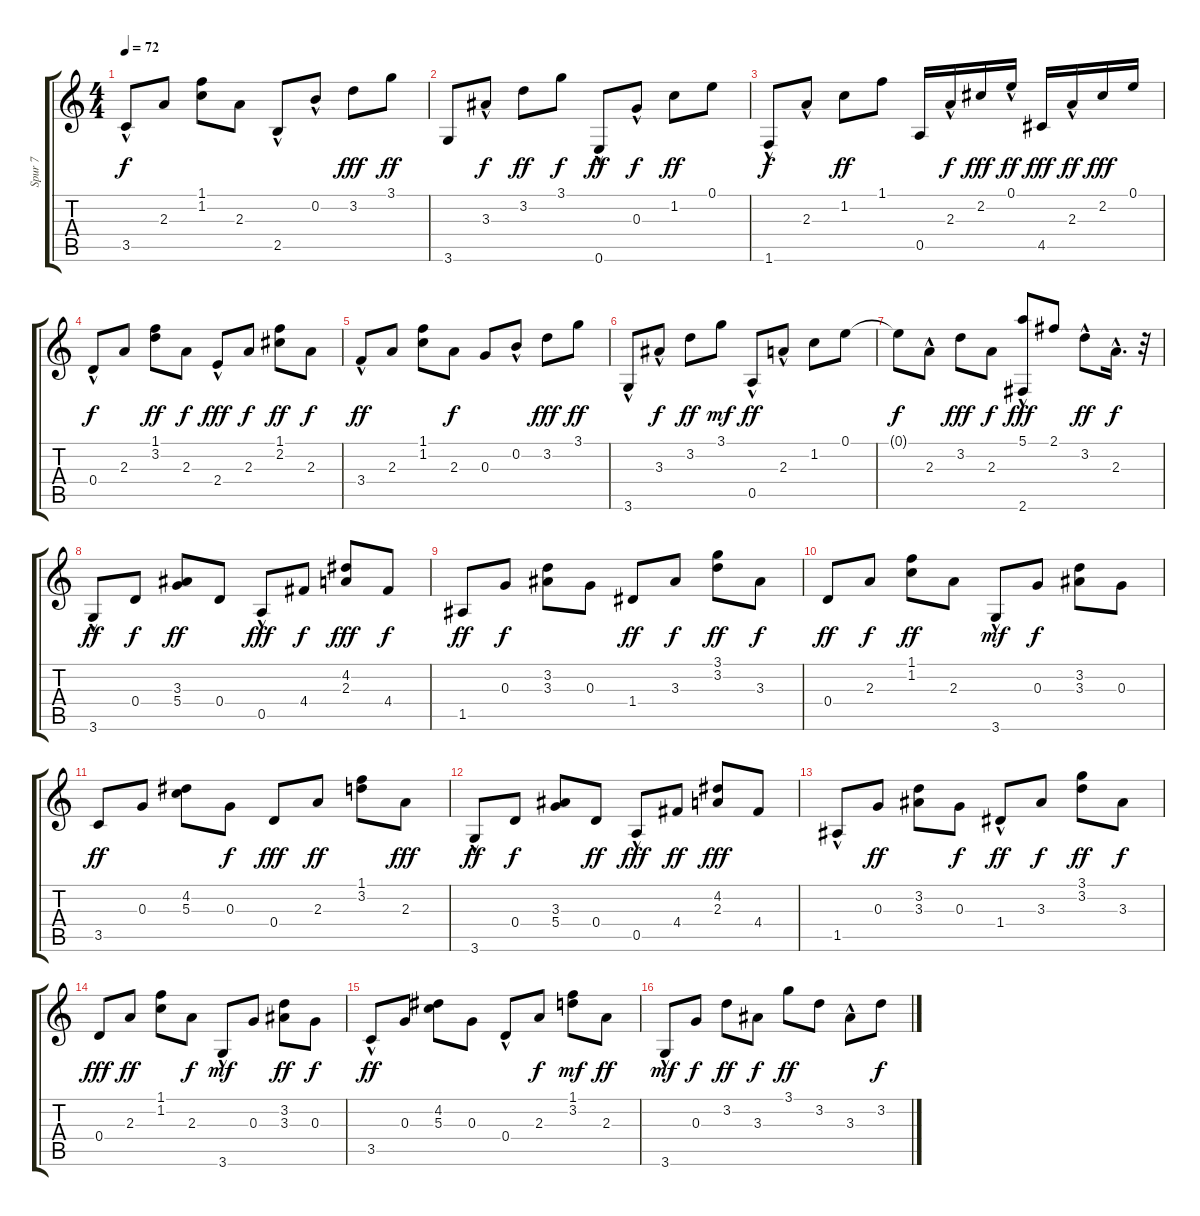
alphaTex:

\track ("Spur 7" "Spur 7") {instrument acousticguitarnylon}
\staff {score tabs}
\tuning (E4 B3 G3 D3 A2 E2) {hide}
\ts (4 4)
\tempo 72
\clef g2
\ks c
3.5{hac}.8{dy f} 2.3.8 (1.1 1.2).8 2.3.8 2.5{hac}.8 0.2{hac}.8 3.2.8{dy fff} 3.1.8{dy ff} |
3.6.8 3.3{hac}.8{dy f} 3.2.8{dy ff} 3.1.8{dy f} 0.6{hac}.8{dy ff} 0.3{hac}.8{dy f} 1.2.8{dy ff} 0.1.8 |
1.6{hac}.8{dy f} 2.3{hac}.8 1.2.8{dy ff} 1.1.8 0.5.16 2.3{hac}.16{dy f} 2.2.16{dy fff} 0.1{hac}.16{dy ff} 4.5.16{dy fff} 2.3{hac}.16{dy ff} 2.2.16{dy fff} 0.1.16 |
0.4{hac}.8{dy f volume 12 balance 5} 2.3.8 (1.1 3.2).8{dy ff} 2.3.8{dy f} 2.4{hac}.8{dy fff} 2.3.8{dy f} (1.1 2.2).8{dy ff} 2.3.8{dy f} |
3.4{hac}.8{dy ff} 2.3.8 (1.1 1.2).8 2.3.8{dy f} 0.3.8 0.2{hac}.8 3.2.8{dy fff} 3.1.8{dy ff} |
3.6{hac}.8 3.3{hac}.8{dy f} 3.2.8{dy ff} 3.1.8{dy mf} 0.5{hac}.8{dy ff} 2.3{hac}.8 1.2.8 0.1.8 |
0.1{t}.8{dy f} 2.3{hac}.8 3.2.8{dy fff} 2.3.8{dy f} (5.1{hac} 2.6{hac}).8{dy fff} 2.1.8 3.2{hac}.8{dy ff} 2.3{hac}.16{d dy f} r.32 |
3.6{hac}.8{dy ff volume 12 balance 5} 0.4.8{dy f} (3.3 5.4).8{dy ff} 0.4.8 0.5{hac}.8{dy fff} 4.4.8{dy f} (4.2 2.3).8{dy fff} 4.4.8{dy f} |
1.5.8{dy ff} 0.3.8{dy f} (3.2 3.3).8 0.3.8 1.4.8{dy ff} 3.3.8{dy f} (3.1 3.2).8{dy ff} 3.3.8{dy f} |
0.4.8{dy ff} 2.3.8{dy f} (1.1 1.2).8{dy ff} 2.3.8 3.6{hac}.8{dy mf} 0.3.8{dy f} (3.2 3.3).8 0.3.8 |
3.5.8{dy ff} 0.3.8 (4.2 5.3).8 0.3.8{dy f} 0.4.8{dy fff} 2.3.8{dy ff} (1.1 3.2).8 2.3.8{dy fff} |
3.6{hac}.8{dy ff} 0.4.8{dy f} (3.3 5.4).8 0.4.8{dy ff} 0.5{hac}.8{dy fff} 4.4.8{dy ff} (4.2 2.3).8{dy fff} 4.4.8 |
1.5{hac}.8 0.3.8{dy ff} (3.2 3.3).8 0.3.8{dy f} 1.4{hac}.8{dy ff} 3.3.8{dy f} (3.1 3.2).8{dy ff} 3.3.8{dy f} |
0.4.8{dy fff} 2.3.8{dy ff} (1.1 1.2).8 2.3.8{dy f} 3.6{hac}.8{dy mf} 0.3.8 (3.2 3.3).8{dy ff} 0.3.8{dy f} |
3.5{hac}.8{dy ff} 0.3.8 (4.2 5.3).8 0.3.8 0.4{hac}.8 2.3.8{dy f} (1.1 3.2).8{dy mf} 2.3.8{dy ff} |
3.6{hac}.8{dy mf} 0.3.8{dy f} 3.2.8{dy ff} 3.3.8{dy f} 3.1.8{dy ff} 3.2.8 3.3{hac}.8 3.2.8{dy f}
